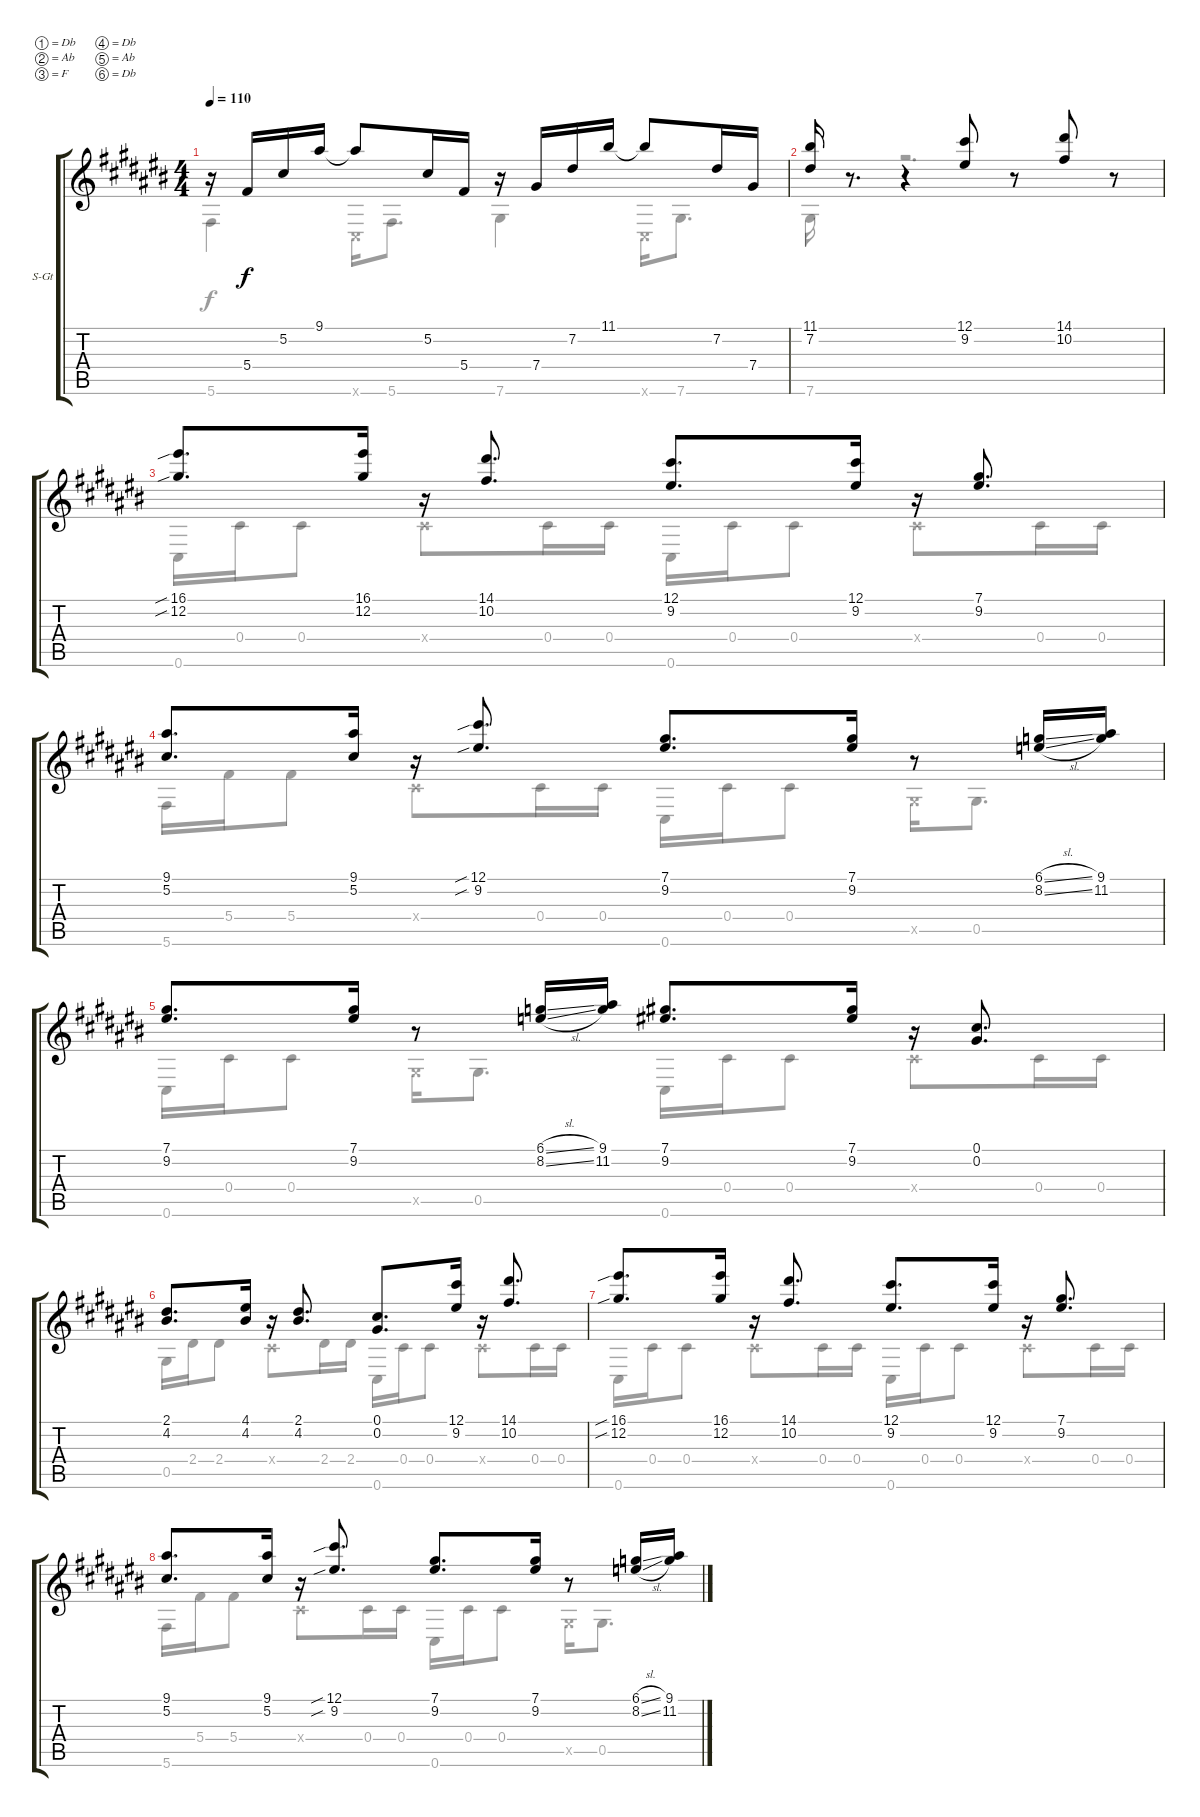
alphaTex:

\bracketExtendMode groupsimilarinstruments
\firstSystemTrackNameOrientation horizontal
\otherSystemsTrackNameOrientation horizontal
\track ("Track 1" "S-Gt") {instrument acousticguitarsteel}
\staff {score tabs}
\tuning (Db4 Ab3 F3 Db3 Ab2 Db2)
\voice
\ts (4 4)
\tempo 110
\clef g2
\ks c#
r.16{dy f} 5.4.16 5.2.16 9.1.16 9.1{t}.8 5.2.16 5.4.16 r.16 7.4.16 7.2.16 11.1.16 11.1{t}.8 7.2.16 7.4.16 |
(11.1 7.2).16 r.8{d} r.4 (12.1 9.2).8 r.8 (14.1 10.2).8 r.8 |
(16.1{sib} 12.2{sib}).8{d} (16.1 12.2).16 r.16 (14.1 10.2).8{d} (12.1 9.2).8{d} (12.1 9.2).16 r.16 (7.1 9.2).8{d} |
(9.1 5.2).8{d} (9.1 5.2).16 r.16 (12.1{sib} 9.2{sib}).8{d} (7.1 9.2).8{d} (7.1 9.2).16 r.8 (6.1{sl} 8.2{sl}).16 (9.1 11.2).16 |
(7.1 9.2).8{d} (7.1 9.2).16 r.8 (6.1{sl} 8.2{sl}).16 (9.1 11.2).16 (7.1 9.2).8{d} (7.1 9.2).16 r.16 (0.1 0.2).8{d} |
(2.1 4.2).8{d} (4.1 4.2).16 r.16 (2.1 4.2).8{d} (0.1 0.2).8{d} (12.1 9.2).16 r.16 (14.1 10.2).8{d} |
(16.1{sib} 12.2{sib}).8{d} (16.1 12.2).16 r.16 (14.1 10.2).8{d} (12.1 9.2).8{d} (12.1 9.2).16 r.16 (7.1 9.2).8{d} |
(9.1 5.2).8{d} (9.1 5.2).16 r.16 (12.1{sib} 9.2{sib}).8{d} (7.1 9.2).8{d} (7.1 9.2).16 r.8 (6.1{sl} 8.2{sl}).16 (9.1 11.2).16
\voice
\clef g2
\ottava regular
\simile none
\ks c#
5.6.4{dy f} 0.6{x}.16 5.6.8{d} 7.6.4 0.6{x}.16 7.6.8{d} |
7.6.16 r.8{d} r.2{d} |
0.6.16 0.4.16 0.4.8 0.4{x}.8 0.4.16 0.4.16 0.6.16 0.4.16 0.4.8 0.4{x}.8 0.4.16 0.4.16 |
5.6.16 5.4.16 5.4.8 0.4{x}.8 0.4.16 0.4.16 0.6.16 0.4.16 0.4.8 0.5{x}.16 0.5.8{d} |
0.6.16 0.4.16 0.4.8 0.5{x}.16 0.5.8{d} 0.6.16 0.4.16 0.4.8 0.4{x}.8 0.4.16 0.4.16 |
0.5.16 2.4.16 2.4.8 0.4{x}.8 2.4.16 2.4.16 0.6.16 0.4.16 0.4.8 0.4{x}.8 0.4.16 0.4.16 |
0.6.16 0.4.16 0.4.8 0.4{x}.8 0.4.16 0.4.16 0.6.16 0.4.16 0.4.8 0.4{x}.8 0.4.16 0.4.16 |
5.6.16 5.4.16 5.4.8 0.4{x}.8 0.4.16 0.4.16 0.6.16 0.4.16 0.4.8 0.5{x}.16 0.5.8{d}
